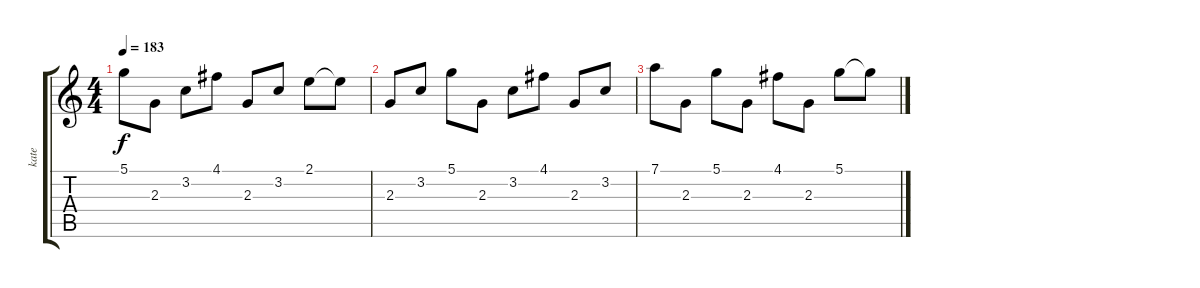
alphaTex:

\track ("kate" "kate") {instrument stringensemble1}
\staff {score tabs}
\tuning (D5 A4 F4 C4 G3 C3) {hide}
\ts (4 4)
\tempo 183
\clef g2
\ks c
5.1.8{dy f} 2.3.8 3.2.8 4.1.8 2.3.8 3.2.8 2.1.8 2.1{t}.8 |
2.3.8 3.2.8 5.1.8 2.3.8 3.2.8 4.1.8 2.3.8 3.2.8 |
7.1.8 2.3.8 5.1.8 2.3.8 4.1.8 2.3.8 5.1.8 5.1{t}.8
